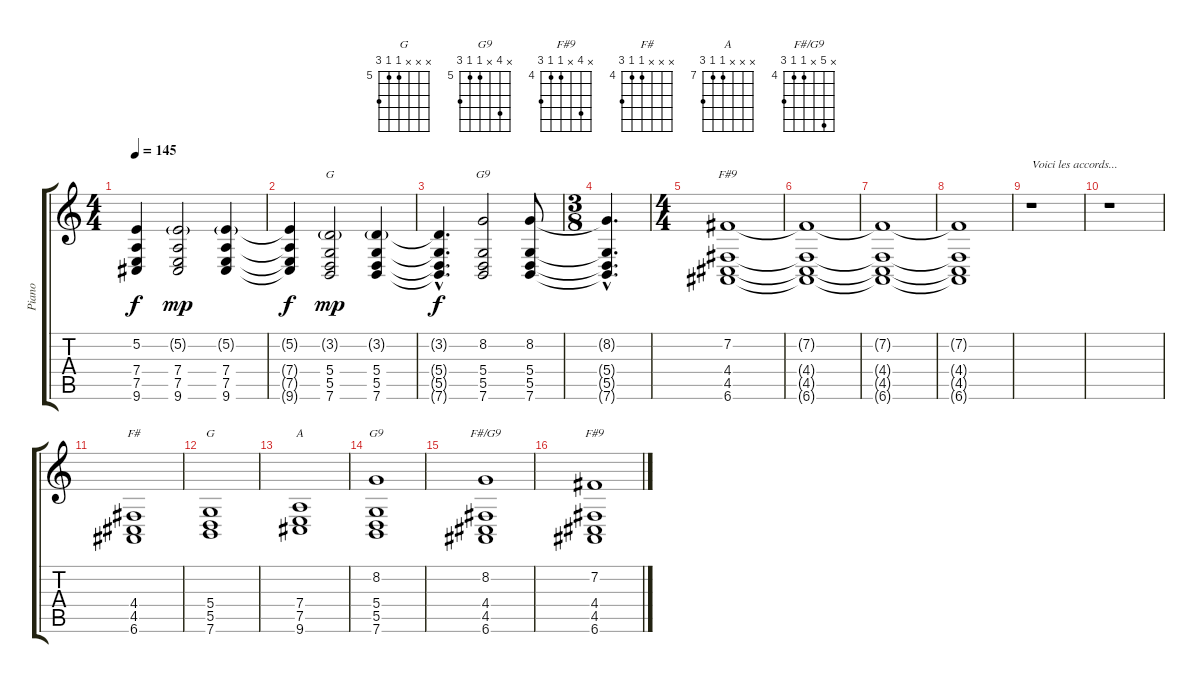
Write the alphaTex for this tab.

\track ("Piano" "Piano") {instrument brightacousticpiano}
\staff {score tabs}
\tuning (E4 B3 G3 D3 A2 E2) {hide}
\chord ("G" x x x x x x) {firstfret 0}
\chord ("G9" x x x x x x) {firstfret 0}
\chord ("F#9" x x x x x x) {firstfret 0}
\chord ("F#" x x x 4 4 6) {firstfret 4}
\chord ("G" x x x 5 5 7) {firstfret 5}
\chord ("A" x x x 7 7 9) {firstfret 7}
\chord ("G9" x 8 x 5 5 7) {firstfret 5}
\chord ("F#/G9" x 8 x 4 4 6) {firstfret 4}
\chord ("F#9" x 7 x 4 4 6) {firstfret 4}
\ts (4 4)
\tempo 145
\clef g2
\ks c
(5.2{t} 7.4{t} 7.5{t} 9.6{t}).4{dy f} (5.2{g} 7.4 7.5 9.6).2{dy mp} (5.2{g} 7.4 7.5 9.6).4 |
(5.2{t} 7.4{t} 7.5{t} 9.6{t}).4{dy f} (3.2{g} 5.4 5.5 7.6).2{ch "G" dy mp} (3.2{g} 5.4 5.5 7.6).4 |
(3.2{hac t} 5.4{hac t} 5.5{hac t} 7.6{hac t}).4{d dy f} (8.2 5.4 5.5 7.6).2{ch "G9"} (8.2 5.4 5.5 7.6).8 |
\ts (3 8)
(8.2{hac t} 5.4{hac t} 5.5{hac t} 7.6{hac t}).4{d} |
\ts (4 4)
(7.2 4.4 4.5 6.6).1{ch "F#9"} |
(7.2{t} 4.4{t} 4.5{t} 6.6{t}).1 |
(7.2{t} 4.4{t} 4.5{t} 6.6{t}).1 |
(7.2{t} 4.4{t} 4.5{t} 6.6{t}).1 |
r.1{txt "Voici les accords..."} |
r.1 |
(4.4 4.5 6.6).1{ch "F#"} |
(5.4 5.5 7.6).1{ch "G"} |
(7.4 7.5 9.6).1{ch "A"} |
(8.2 5.4 5.5 7.6).1{ch "G9"} |
(8.2 4.4 4.5 6.6).1{ch "F#/G9"} |
(7.2 4.4 4.5 6.6).1{ch "F#9"}
